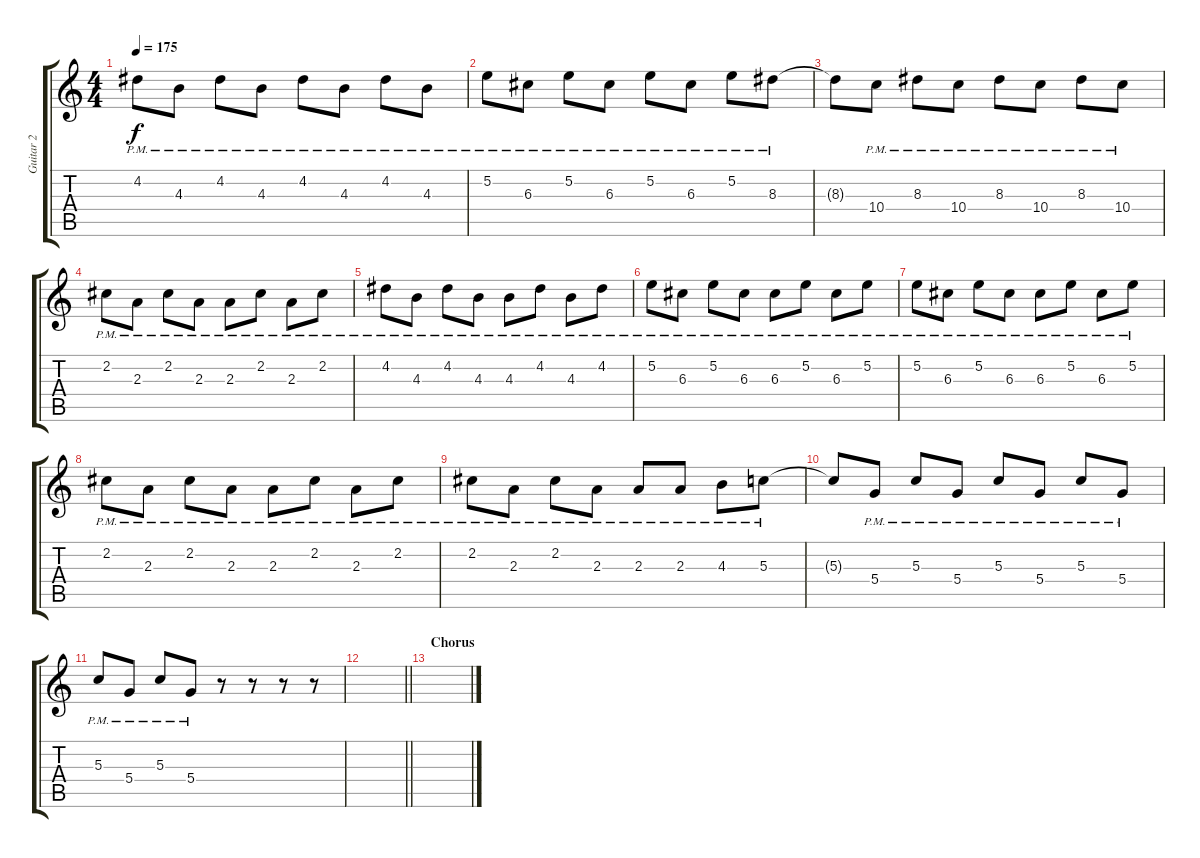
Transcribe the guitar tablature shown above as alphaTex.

\track ("Guitar 2" "Guitar 2") {instrument distortionguitar}
\staff {score tabs}
\tuning (E4 B3 G3 D3 A2 E2) {hide}
\ts (4 4)
\tempo 175
\clef g2
\ks c
4.2{pm}.8{dy f} 4.3{pm}.8 4.2{pm}.8 4.3{pm}.8 4.2{pm}.8 4.3{pm}.8 4.2{pm}.8 4.3{pm}.8 |
5.2{pm}.8 6.3{pm}.8 5.2{pm}.8 6.3{pm}.8 5.2{pm}.8 6.3{pm}.8 5.2{pm}.8 8.3{pm}.8 |
8.3{t}.8 10.4{pm}.8 8.3{pm}.8 10.4{pm}.8 8.3{pm}.8 10.4{pm}.8 8.3{pm}.8 10.4{pm}.8 |
2.2{pm}.8 2.3{pm}.8 2.2{pm}.8 2.3{pm}.8 2.3{pm}.8 2.2{pm}.8 2.3{pm}.8 2.2{pm}.8 |
4.2{pm}.8 4.3{pm}.8 4.2{pm}.8 4.3{pm}.8 4.3{pm}.8 4.2{pm}.8 4.3{pm}.8 4.2{pm}.8 |
5.2{pm}.8 6.3{pm}.8 5.2{pm}.8 6.3{pm}.8 6.3{pm}.8 5.2{pm}.8 6.3{pm}.8 5.2{pm}.8 |
5.2{pm}.8 6.3{pm}.8 5.2{pm}.8 6.3{pm}.8 6.3{pm}.8 5.2{pm}.8 6.3{pm}.8 5.2{pm}.8 |
2.2{pm}.8 2.3{pm}.8 2.2{pm}.8 2.3{pm}.8 2.3{pm}.8 2.2{pm}.8 2.3{pm}.8 2.2{pm}.8 |
2.2{pm}.8 2.3{pm}.8 2.2{pm}.8 2.3{pm}.8 2.3{pm}.8 2.3{pm}.8 4.3{pm}.8 5.3{pm}.8 |
5.3{t}.8 5.4{pm}.8 5.3{pm}.8 5.4{pm}.8 5.3{pm}.8 5.4{pm}.8 5.3{pm}.8 5.4{pm}.8 |
5.3{pm}.8 5.4{pm}.8 5.3{pm}.8 5.4{pm}.8 r.8 r.8 r.8 r.8 |
\barLineRight lightlight
|
\section ("" "Chorus")
